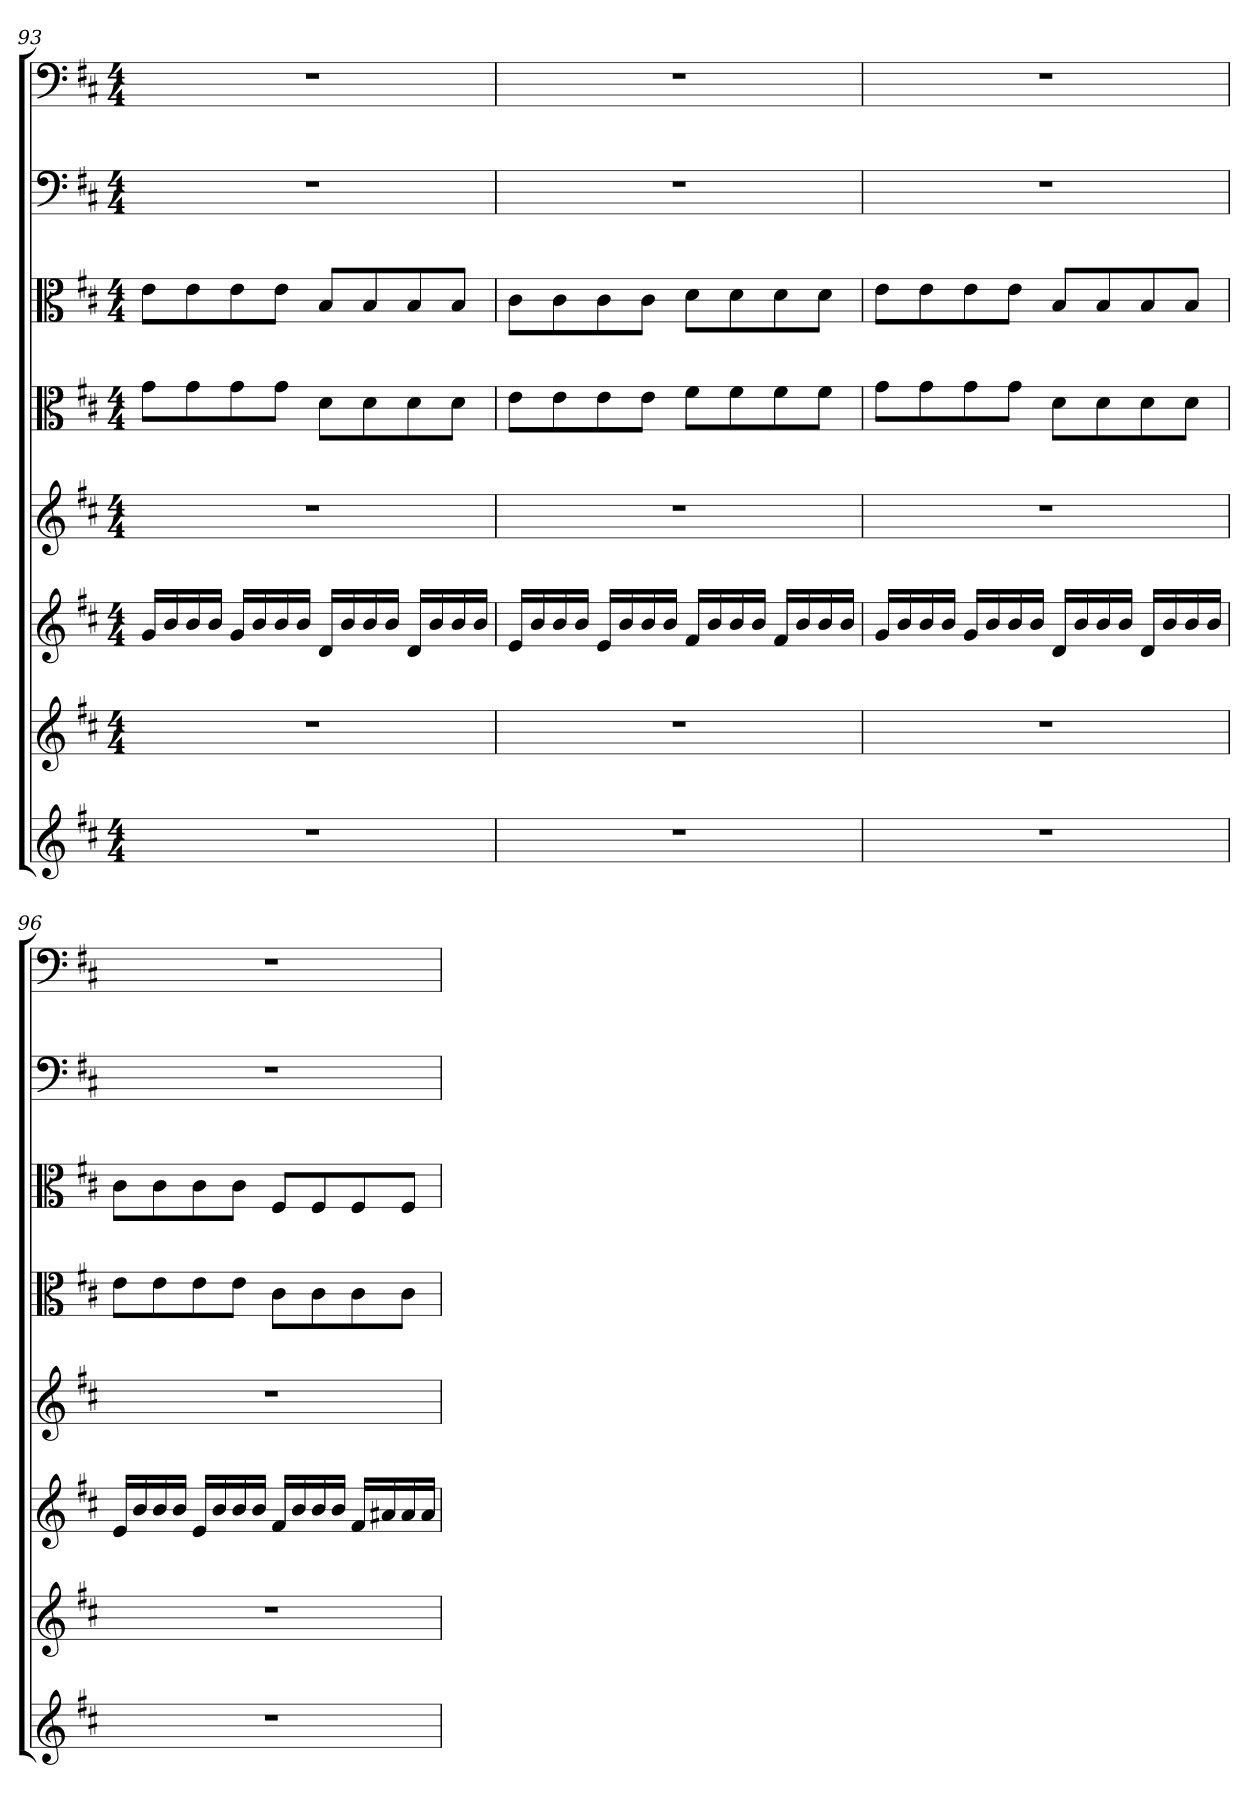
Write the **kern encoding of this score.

**kern	**kern	**kern	**kern	**kern	**kern	**kern	**kern
*part8	*part7	*part6	*part5	*part4	*part3	*part2	*part1
*staff8	*staff7	*staff6	*staff5	*staff4	*staff3	*staff2	*staff1
*clefG2	*clefG2	*clefG2	*clefG2	*clefC3	*clefC3	*clefF4	*clefF4
*k[f#c#]	*k[f#c#]	*k[f#c#]	*k[f#c#]	*k[f#c#]	*k[f#c#]	*k[f#c#]	*k[f#c#]
*b:	*b:	*b:	*b:	*b:	*b:	*b:	*b:
*M4/4	*M4/4	*M4/4	*M4/4	*M4/4	*M4/4	*M4/4	*M4/4
=93	=93	=93	=93	=93	=93	=93	=93
1r	1r	16g/LL	1r	8g\L	8e\L	1r	1r
.	.	16b/	.	.	.	.	.
.	.	16b/	.	8g\	8e\	.	.
.	.	16b/JJ	.	.	.	.	.
.	.	16g/LL	.	8g\	8e\	.	.
.	.	16b/	.	.	.	.	.
.	.	16b/	.	8g\J	8e\J	.	.
.	.	16b/JJ	.	.	.	.	.
.	.	16d/LL	.	8d\L	8B/L	.	.
.	.	16b/	.	.	.	.	.
.	.	16b/	.	8d\	8B/	.	.
.	.	16b/JJ	.	.	.	.	.
.	.	16d/LL	.	8d\	8B/	.	.
.	.	16b/	.	.	.	.	.
.	.	16b/	.	8d\J	8B/J	.	.
.	.	16b/JJ	.	.	.	.	.
=94	=94	=94	=94	=94	=94	=94	=94
1r	1r	16e/LL	1r	8e\L	8c#\L	1r	1r
.	.	16b/	.	.	.	.	.
.	.	16b/	.	8e\	8c#\	.	.
.	.	16b/JJ	.	.	.	.	.
.	.	16e/LL	.	8e\	8c#\	.	.
.	.	16b/	.	.	.	.	.
.	.	16b/	.	8e\J	8c#\J	.	.
.	.	16b/JJ	.	.	.	.	.
.	.	16f#/LL	.	8f#\L	8d\L	.	.
.	.	16b/	.	.	.	.	.
.	.	16b/	.	8f#\	8d\	.	.
.	.	16b/JJ	.	.	.	.	.
.	.	16f#/LL	.	8f#\	8d\	.	.
.	.	16b/	.	.	.	.	.
.	.	16b/	.	8f#\J	8d\J	.	.
.	.	16b/JJ	.	.	.	.	.
=95	=95	=95	=95	=95	=95	=95	=95
1r	1r	16g/LL	1r	8g\L	8e\L	1r	1r
.	.	16b/	.	.	.	.	.
.	.	16b/	.	8g\	8e\	.	.
.	.	16b/JJ	.	.	.	.	.
.	.	16g/LL	.	8g\	8e\	.	.
.	.	16b/	.	.	.	.	.
.	.	16b/	.	8g\J	8e\J	.	.
.	.	16b/JJ	.	.	.	.	.
.	.	16d/LL	.	8d\L	8B/L	.	.
.	.	16b/	.	.	.	.	.
.	.	16b/	.	8d\	8B/	.	.
.	.	16b/JJ	.	.	.	.	.
.	.	16d/LL	.	8d\	8B/	.	.
.	.	16b/	.	.	.	.	.
.	.	16b/	.	8d\J	8B/J	.	.
.	.	16b/JJ	.	.	.	.	.
=96	=96	=96	=96	=96	=96	=96	=96
1r	1r	16e/LL	1r	8e\L	8c#\L	1r	1r
.	.	16b/	.	.	.	.	.
.	.	16b/	.	8e\	8c#\	.	.
.	.	16b/JJ	.	.	.	.	.
.	.	16e/LL	.	8e\	8c#\	.	.
.	.	16b/	.	.	.	.	.
.	.	16b/	.	8e\J	8c#\J	.	.
.	.	16b/JJ	.	.	.	.	.
.	.	16f#/LL	.	8c#\L	8F#/L	.	.
.	.	16b/	.	.	.	.	.
.	.	16b/	.	8c#\	8F#/	.	.
.	.	16b/JJ	.	.	.	.	.
.	.	16f#/LL	.	8c#\	8F#/	.	.
.	.	16a#X/	.	.	.	.	.
.	.	16a#/	.	8c#\J	8F#/J	.	.
.	.	16a#/JJ	.	.	.	.	.
=	=	=	=	=	=	=	=
*-	*-	*-	*-	*-	*-	*-	*-
